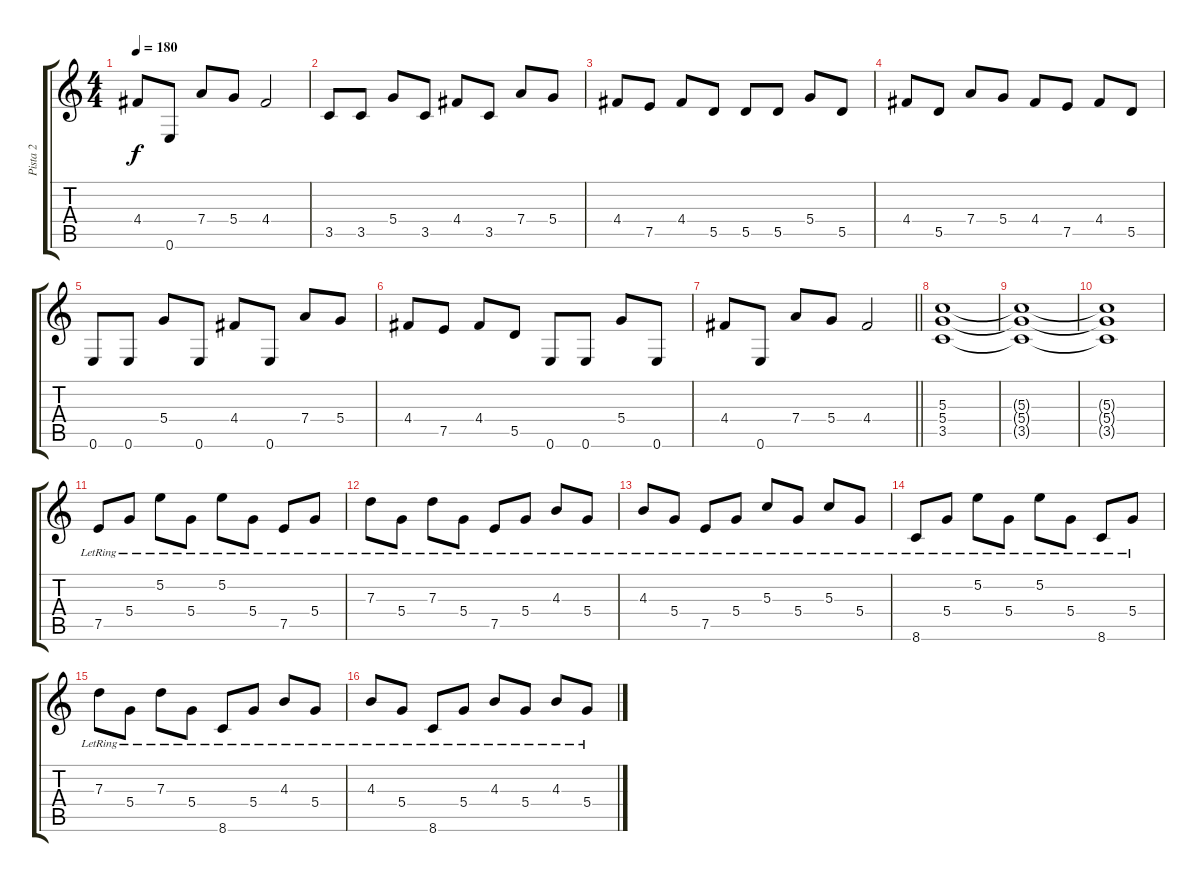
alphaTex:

\track ("Pista 2" "Pista 2") {instrument distortionguitar}
\staff {score tabs}
\tuning (E4 B3 G3 D3 A2 E2) {hide}
\ts (4 4)
\tempo 180
\clef g2
\ks c
4.4.8{dy f} 0.6.8 7.4.8 5.4.8 4.4.2 |
3.5.8 3.5.8 5.4.8 3.5.8 4.4.8 3.5.8 7.4.8 5.4.8 |
4.4.8 7.5.8 4.4.8 5.5.8 5.5.8 5.5.8 5.4.8 5.5.8 |
4.4.8 5.5.8 7.4.8 5.4.8 4.4.8 7.5.8 4.4.8 5.5.8 |
0.6.8 0.6.8 5.4.8 0.6.8 4.4.8 0.6.8 7.4.8 5.4.8 |
4.4.8 7.5.8 4.4.8 5.5.8 0.6.8 0.6.8 5.4.8 0.6.8 |
\barLineRight lightlight
4.4.8 0.6.8 7.4.8 5.4.8 4.4.2 |
\section ("" "")
(5.3 5.4 3.5).1 |
(5.3{t} 5.4{t} 3.5{t}).1 |
(5.3{t} 5.4{t} 3.5{t}).1{volume 0} |
7.5{lr}.8{volume 6 instrument electricguitarclean} 5.4{lr}.8 5.2{lr}.8 5.4{lr}.8 5.2{lr}.8 5.4{lr}.8 7.5{lr}.8 5.4{lr}.8 |
7.3{lr}.8 5.4{lr}.8 7.3{lr}.8 5.4{lr}.8 7.5{lr}.8 5.4{lr}.8 4.3{lr}.8 5.4{lr}.8 |
4.3{lr}.8 5.4{lr}.8 7.5{lr}.8 5.4{lr}.8 5.3{lr}.8 5.4{lr}.8 5.3{lr}.8 5.4{lr}.8 |
8.6{lr}.8 5.4{lr}.8 5.2{lr}.8 5.4{lr}.8 5.2{lr}.8 5.4{lr}.8 8.6{lr}.8 5.4{lr}.8 |
7.3{lr}.8 5.4{lr}.8 7.3{lr}.8 5.4{lr}.8 8.6{lr}.8 5.4{lr}.8 4.3{lr}.8 5.4{lr}.8 |
4.3{lr}.8 5.4{lr}.8 8.6{lr}.8 5.4{lr}.8 4.3{lr}.8 5.4{lr}.8 4.3{lr}.8 5.4{lr}.8
